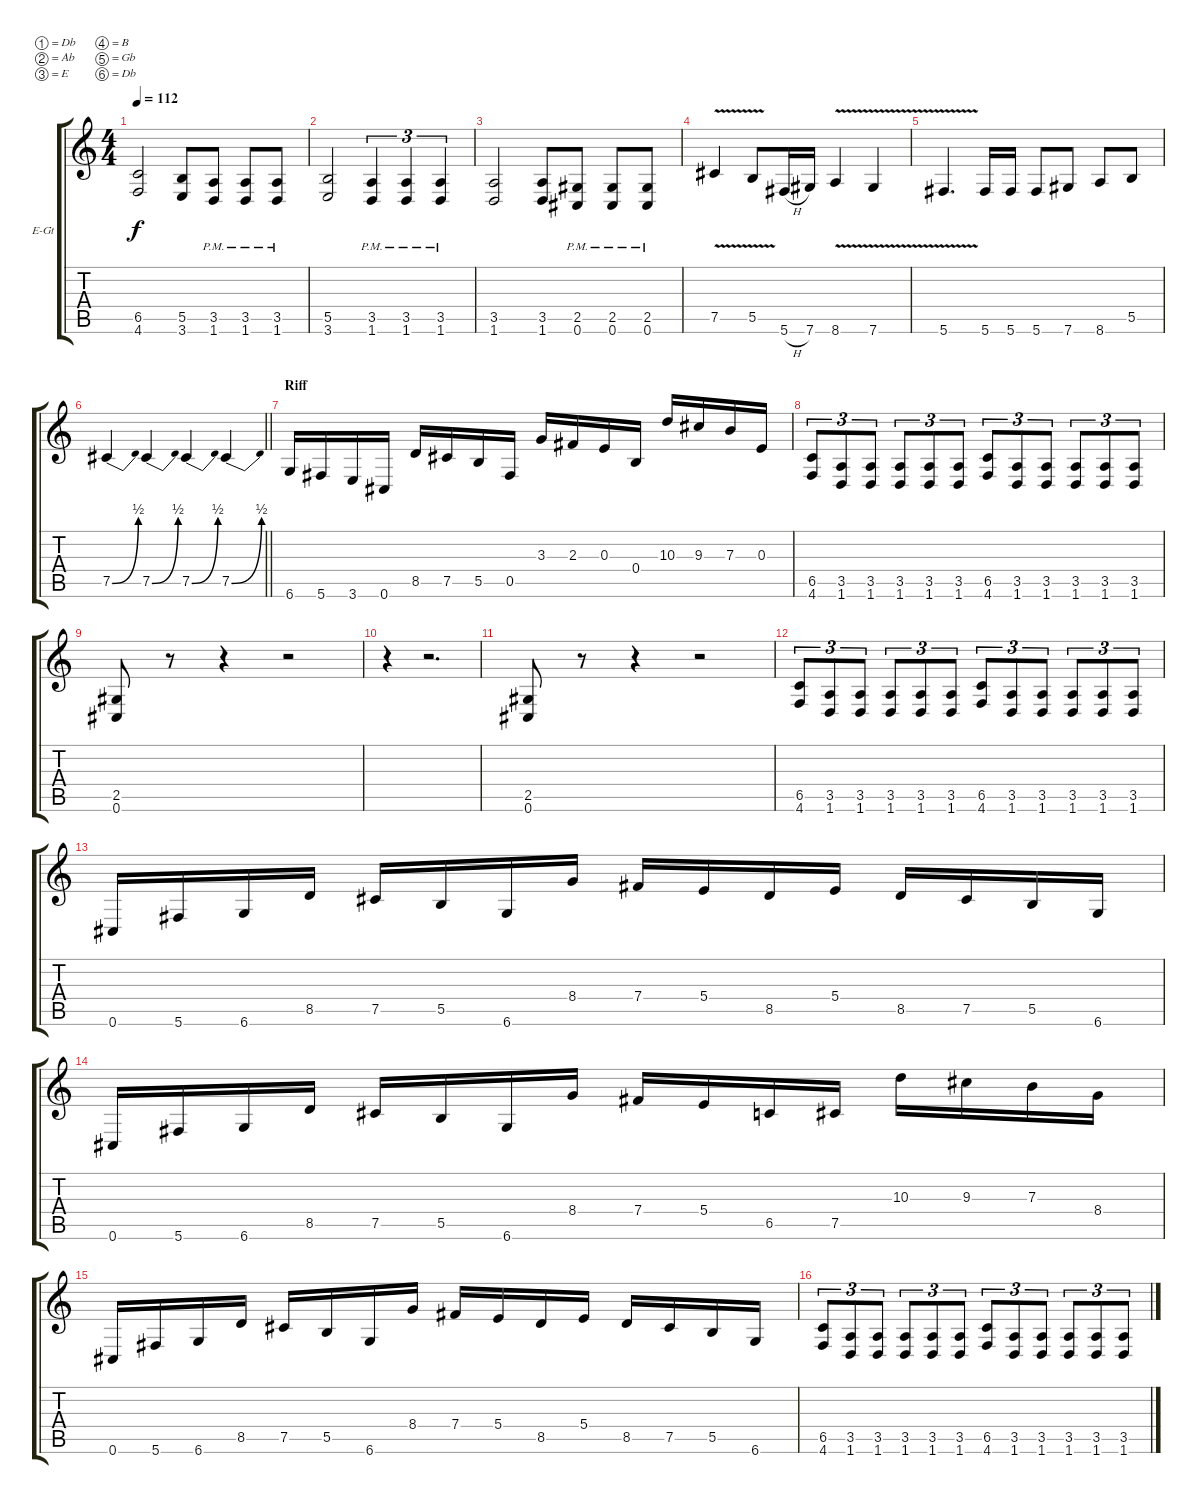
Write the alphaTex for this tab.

\bracketExtendMode groupsimilarinstruments
\firstSystemTrackNameOrientation horizontal
\otherSystemsTrackNameOrientation horizontal
\track ("Guitar II" "E-Gt") {instrument distortionguitar}
\staff {score tabs}
\tuning (Db4 Ab3 E3 B2 Gb2 Db2)
\ts (4 4)
\tempo 112
\clef g2
\ks c
(6.5 4.6).2{dy f} (5.5 3.6).8 (3.5{pm} 1.6{pm}).8 (3.5{pm} 1.6{pm}).8 (3.5{pm} 1.6{pm}).8 |
(5.5 3.6).2 (3.5{pm} 1.6{pm}).4{tu (3 2)} (3.5{pm} 1.6{pm}).4{tu (3 2)} (3.5{pm} 1.6{pm}).4{tu (3 2)} |
(3.5 1.6).2 (3.5 1.6).8 (2.5{pm} 0.6{pm}).8 (2.5{pm} 0.6{pm}).8 (2.5{pm} 0.6{pm}).8 |
7.5{v}.4 5.5{v}.8 5.6{h}.16 7.6.16 8.6{v}.4 7.6{v}.4 |
5.6{v}.4{d} 5.6.16 5.6.16 5.6.8 7.6.8 8.6.8 5.5.8 |
\barLineRight lightlight
7.5{be (bend 0 0 60 2)}.4 7.5{be (bend 0 0 60 2)}.4 7.5{be (bend 0 0 60 2)}.4 7.5{be (bend 0 0 60 2)}.4 |
\section ("" "Riff")
6.6.16 5.6.16 3.6.16 0.6.16 8.5.16 7.5.16 5.5.16 0.5.16 3.3.16 2.3.16 0.3.16 0.4.16 10.3.16 9.3.16 7.3.16 0.3.16 |
(6.5 4.6).8{tu (3 2)} (3.5 1.6).8{tu (3 2)} (3.5 1.6).8{tu (3 2)} (3.5 1.6).8{tu (3 2)} (3.5 1.6).8{tu (3 2)} (3.5 1.6).8{tu (3 2)} (6.5 4.6).8{tu (3 2)} (3.5 1.6).8{tu (3 2)} (3.5 1.6).8{tu (3 2)} (3.5 1.6).8{tu (3 2)} (3.5 1.6).8{tu (3 2)} (3.5 1.6).8{tu (3 2)} |
(2.5 0.6).8 r.8 r.4 r.2 |
r.4 r.2{d} |
(2.5 0.6).8 r.8 r.4 r.2 |
(6.5 4.6).8{tu (3 2)} (3.5 1.6).8{tu (3 2)} (3.5 1.6).8{tu (3 2)} (3.5 1.6).8{tu (3 2)} (3.5 1.6).8{tu (3 2)} (3.5 1.6).8{tu (3 2)} (6.5 4.6).8{tu (3 2)} (3.5 1.6).8{tu (3 2)} (3.5 1.6).8{tu (3 2)} (3.5 1.6).8{tu (3 2)} (3.5 1.6).8{tu (3 2)} (3.5 1.6).8{tu (3 2)} |
0.6.16 5.6.16 6.6.16 8.5.16 7.5.16 5.5.16 6.6.16 8.4.16 7.4.16 5.4.16 8.5.16 5.4.16 8.5.16 7.5.16 5.5.16 6.6.16 |
0.6.16 5.6.16 6.6.16 8.5.16 7.5.16 5.5.16 6.6.16 8.4.16 7.4.16 5.4.16 6.5.16 7.5.16 10.3.16 9.3.16 7.3.16 8.4.16 |
0.6.16 5.6.16 6.6.16 8.5.16 7.5.16 5.5.16 6.6.16 8.4.16 7.4.16 5.4.16 8.5.16 5.4.16 8.5.16 7.5.16 5.5.16 6.6.16 |
(6.5 4.6).8{tu (3 2)} (3.5 1.6).8{tu (3 2)} (3.5 1.6).8{tu (3 2)} (3.5 1.6).8{tu (3 2)} (3.5 1.6).8{tu (3 2)} (3.5 1.6).8{tu (3 2)} (6.5 4.6).8{tu (3 2)} (3.5 1.6).8{tu (3 2)} (3.5 1.6).8{tu (3 2)} (3.5 1.6).8{tu (3 2)} (3.5 1.6).8{tu (3 2)} (3.5 1.6).8{tu (3 2)}
